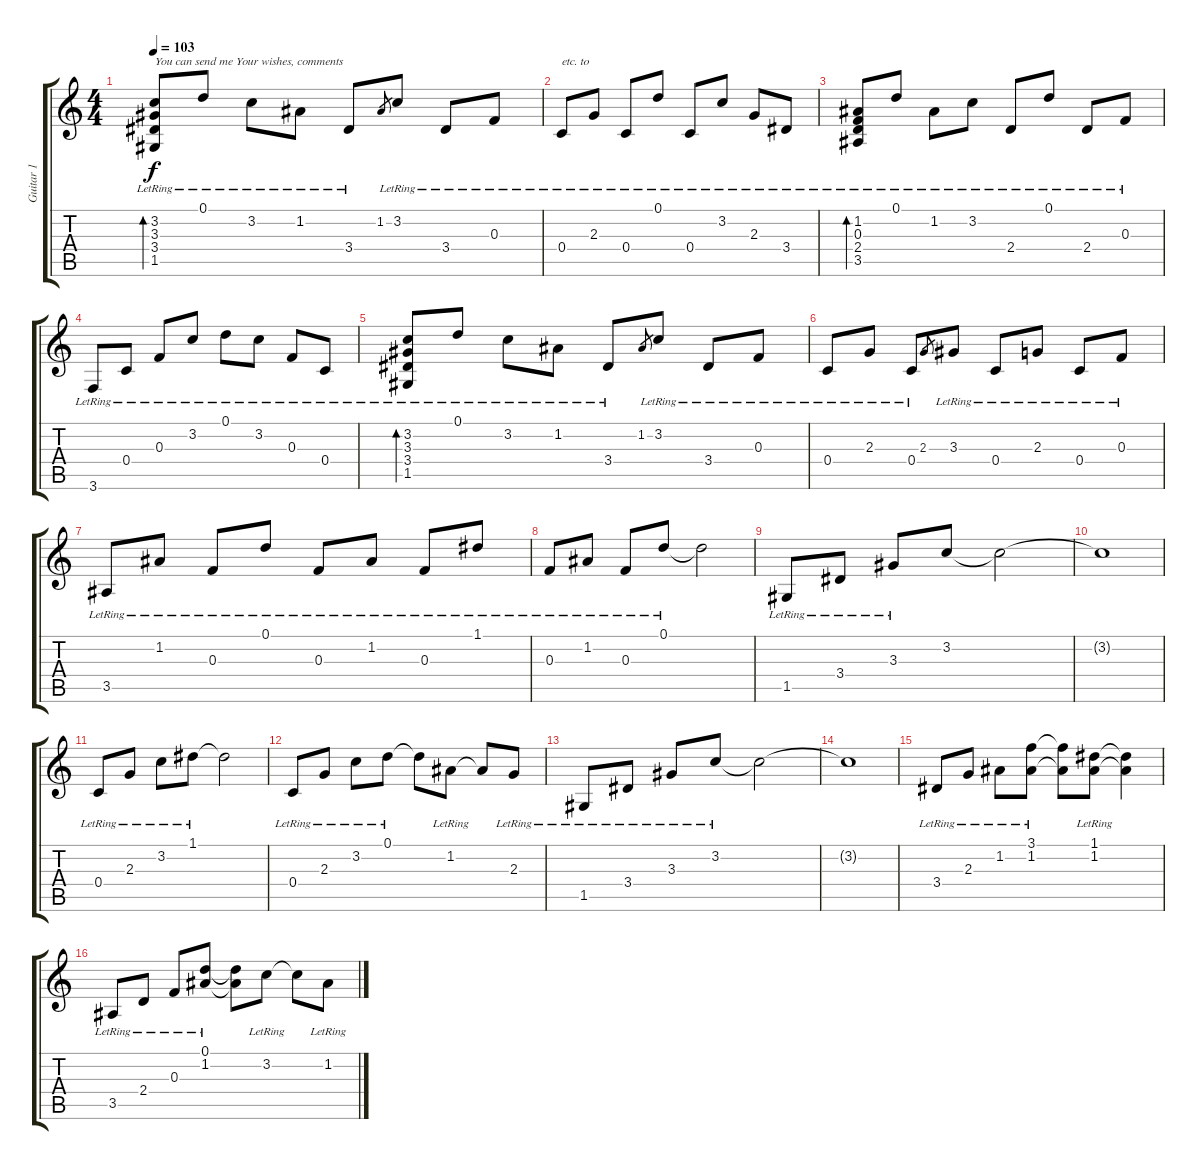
\track ("Guitar 1" "Guitar 1") {instrument acousticguitarsteel}
\staff {score tabs}
\tuning (D4 A3 F3 C3 G2 D2) {hide}
\ts (4 4)
\tempo 103
\clef g2
\ks c
(3.2{lr} 3.3{lr} 3.4{lr} 1.5{lr}).8{bd 120 txt "You can send me Your wishes, comments" dy f volume 11 instrument acousticguitarsteel} 0.1{lr}.8 3.2{lr}.8 1.2{lr}.8 3.4{lr}.8 1.2.8{gr} 3.2{lr}.8 3.4{lr}.8 0.3{lr}.8 |
0.4{lr}.8{txt "etc. to"} 2.3{lr}.8 0.4{lr}.8 0.1{lr}.8 0.4{lr}.8 3.2{lr}.8 2.3{lr}.8 3.4{lr}.8 |
(1.2{lr} 0.3{lr} 2.4{lr} 3.5{lr}).8{bd 120} 0.1{lr}.8 1.2{lr}.8 3.2{lr}.8 2.4{lr}.8 0.1{lr}.8 2.4{lr}.8 0.3{lr}.8 |
3.6{lr}.8 0.4{lr}.8 0.3{lr}.8 3.2{lr}.8 0.1{lr}.8 3.2{lr}.8 0.3{lr}.8 0.4{lr}.8 |
(3.2{lr} 3.3{lr} 3.4{lr} 1.5{lr}).8{bd 120} 0.1{lr}.8 3.2{lr}.8 1.2{lr}.8 3.4{lr}.8 1.2.8{gr} 3.2{lr}.8 3.4{lr}.8 0.3{lr}.8 |
0.4{lr}.8 2.3{lr}.8 0.4{lr}.8 2.3.8{gr} 3.3{lr}.8 0.4{lr}.8 2.3{lr}.8 0.4{lr}.8 0.3{lr}.8 |
3.5{lr}.8 1.2{lr}.8 0.3{lr}.8 0.1{lr}.8 0.3{lr}.8 1.2{lr}.8 0.3{lr}.8 1.1{lr}.8 |
0.3{lr}.8 1.2{lr}.8 0.3{lr}.8 0.1{lr}.8 0.1{t}.2 |
1.5{lr}.8{instrument acousticguitarsteel} 3.4{lr}.8 3.3{lr}.8 3.2.8 3.2{t}.2 |
3.2{t}.1 |
0.4{lr}.8 2.3{lr}.8 3.2{lr}.8 1.1{lr}.8 1.1{t}.2 |
0.4{lr}.8 2.3{lr}.8 3.2{lr}.8 0.1{lr}.8 0.1{t}.8 1.2{lr}.8 1.2{t}.8 2.3{lr}.8 |
1.5{lr}.8 3.4{lr}.8 3.3{lr}.8 3.2{lr}.8 3.2{t}.2 |
3.2{t}.1 |
3.4{lr}.8 2.3{lr}.8 1.2{lr}.8 (3.1{lr} 1.2{lr}).8 (3.1{t} 1.2{t}).8 (1.1{lr} 1.2{lr}).8 (1.1{t} 1.2{t}).4 |
3.5{lr}.8 2.4{lr}.8 0.3{lr}.8 (0.1{lr} 1.2{lr}).8 (0.1{t} 1.2{t}).8 3.2{lr}.8 3.2{t}.8 1.2{lr}.8
